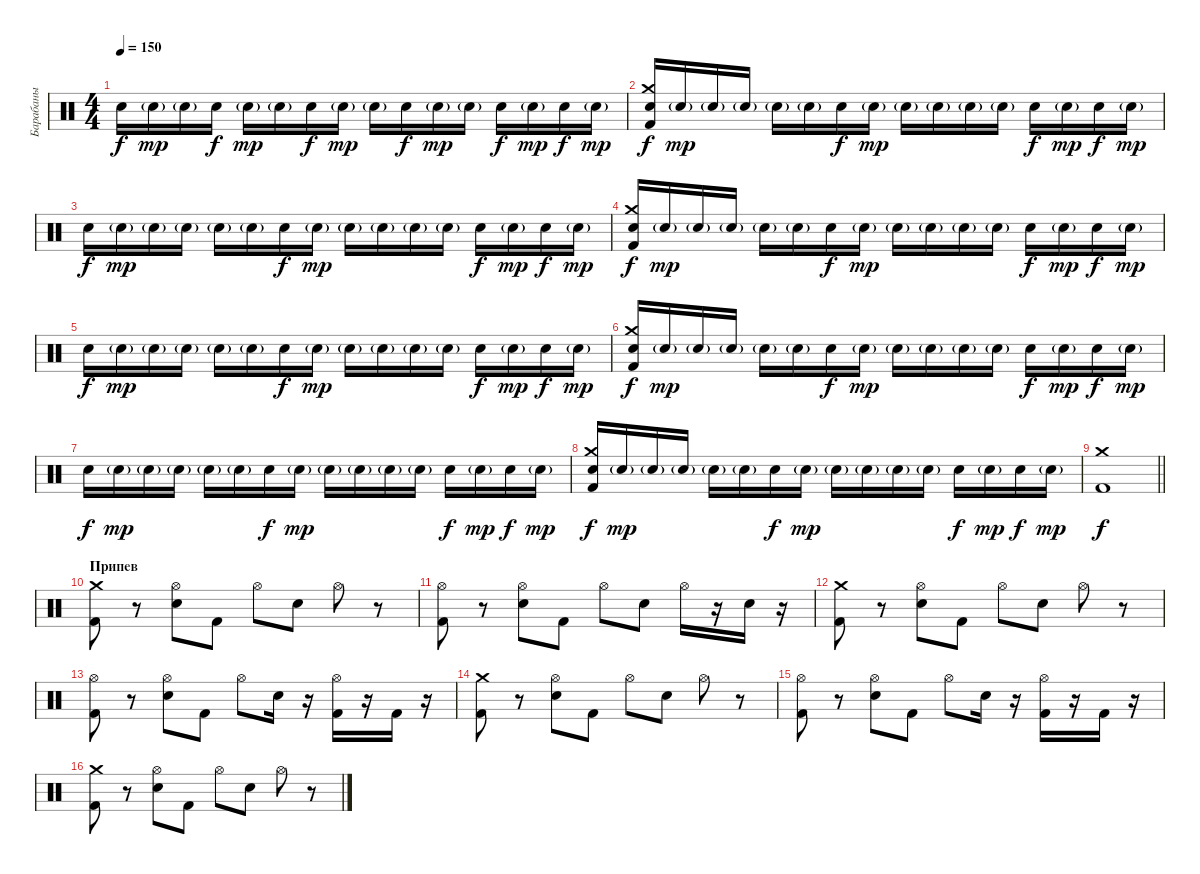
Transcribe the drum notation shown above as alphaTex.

\track ("Барабаны" "Барабаны") {instrument percussion}
\staff {score}
\articulation defaults
\ts (4 4)
\tempo 150
\clef neutral
\ks c "Electric Snare (hit)".16{dy f} "Electric Snare (hit)"{g}.16{dy mp} "Electric Snare (hit)"{g}.16 "Electric Snare (hit)".16{dy f} "Electric Snare (hit)"{g}.16{dy mp} "Electric Snare (hit)"{g}.16 "Electric Snare (hit)".16{dy f} "Electric Snare (hit)"{g}.16{dy mp} "Electric Snare (hit)"{g}.16 "Electric Snare (hit)".16{dy f} "Electric Snare (hit)"{g}.16{dy mp} "Electric Snare (hit)"{g}.16 "Electric Snare (hit)".16{dy f} "Electric Snare (hit)"{g}.16{dy mp} "Electric Snare (hit)".16{dy f} "Electric Snare (hit)"{g}.16{dy mp}
|
("Crash medium (hit)" "Electric Snare (hit)" "Kick (hit) 2").16{dy f} "Electric Snare (hit)"{g}.16{dy mp} "Electric Snare (hit)"{g}.16 "Electric Snare (hit)"{g}.16 "Electric Snare (hit)"{g}.16 "Electric Snare (hit)"{g}.16 "Electric Snare (hit)".16{dy f} "Electric Snare (hit)"{g}.16{dy mp} "Electric Snare (hit)"{g}.16 "Electric Snare (hit)"{g}.16 "Electric Snare (hit)"{g}.16 "Electric Snare (hit)"{g}.16 "Electric Snare (hit)".16{dy f} "Electric Snare (hit)"{g}.16{dy mp} "Electric Snare (hit)".16{dy f} "Electric Snare (hit)"{g}.16{dy mp} |
"Electric Snare (hit)".16{dy f} "Electric Snare (hit)"{g}.16{dy mp} "Electric Snare (hit)"{g}.16 "Electric Snare (hit)"{g}.16 "Electric Snare (hit)"{g}.16 "Electric Snare (hit)"{g}.16 "Electric Snare (hit)".16{dy f} "Electric Snare (hit)"{g}.16{dy mp} "Electric Snare (hit)"{g}.16 "Electric Snare (hit)"{g}.16 "Electric Snare (hit)"{g}.16 "Electric Snare (hit)"{g}.16 "Electric Snare (hit)".16{dy f} "Electric Snare (hit)"{g}.16{dy mp} "Electric Snare (hit)".16{dy f} "Electric Snare (hit)"{g}.16{dy mp} |
("Crash medium (hit)" "Electric Snare (hit)" "Kick (hit) 2").16{dy f} "Electric Snare (hit)"{g}.16{dy mp} "Electric Snare (hit)"{g}.16 "Electric Snare (hit)"{g}.16 "Electric Snare (hit)"{g}.16 "Electric Snare (hit)"{g}.16 "Electric Snare (hit)".16{dy f} "Electric Snare (hit)"{g}.16{dy mp} "Electric Snare (hit)"{g}.16 "Electric Snare (hit)"{g}.16 "Electric Snare (hit)"{g}.16 "Electric Snare (hit)"{g}.16 "Electric Snare (hit)".16{dy f} "Electric Snare (hit)"{g}.16{dy mp} "Electric Snare (hit)".16{dy f} "Electric Snare (hit)"{g}.16{dy mp} |
"Electric Snare (hit)".16{dy f} "Electric Snare (hit)"{g}.16{dy mp} "Electric Snare (hit)"{g}.16 "Electric Snare (hit)"{g}.16 "Electric Snare (hit)"{g}.16 "Electric Snare (hit)"{g}.16 "Electric Snare (hit)".16{dy f} "Electric Snare (hit)"{g}.16{dy mp} "Electric Snare (hit)"{g}.16 "Electric Snare (hit)"{g}.16 "Electric Snare (hit)"{g}.16 "Electric Snare (hit)"{g}.16 "Electric Snare (hit)".16{dy f} "Electric Snare (hit)"{g}.16{dy mp} "Electric Snare (hit)".16{dy f} "Electric Snare (hit)"{g}.16{dy mp} |
("Crash medium (hit)" "Electric Snare (hit)" "Kick (hit) 2").16{dy f} "Electric Snare (hit)"{g}.16{dy mp} "Electric Snare (hit)"{g}.16 "Electric Snare (hit)"{g}.16 "Electric Snare (hit)"{g}.16 "Electric Snare (hit)"{g}.16 "Electric Snare (hit)".16{dy f} "Electric Snare (hit)"{g}.16{dy mp} "Electric Snare (hit)"{g}.16 "Electric Snare (hit)"{g}.16 "Electric Snare (hit)"{g}.16 "Electric Snare (hit)"{g}.16 "Electric Snare (hit)".16{dy f} "Electric Snare (hit)"{g}.16{dy mp} "Electric Snare (hit)".16{dy f} "Electric Snare (hit)"{g}.16{dy mp} |
"Electric Snare (hit)".16{dy f} "Electric Snare (hit)"{g}.16{dy mp} "Electric Snare (hit)"{g}.16 "Electric Snare (hit)"{g}.16 "Electric Snare (hit)"{g}.16 "Electric Snare (hit)"{g}.16 "Electric Snare (hit)".16{dy f} "Electric Snare (hit)"{g}.16{dy mp} "Electric Snare (hit)"{g}.16 "Electric Snare (hit)"{g}.16 "Electric Snare (hit)"{g}.16 "Electric Snare (hit)"{g}.16 "Electric Snare (hit)".16{dy f} "Electric Snare (hit)"{g}.16{dy mp} "Electric Snare (hit)".16{dy f} "Electric Snare (hit)"{g}.16{dy mp} |
("Crash medium (hit)" "Electric Snare (hit)" "Kick (hit) 2").16{dy f} "Electric Snare (hit)"{g}.16{dy mp} "Electric Snare (hit)"{g}.16 "Electric Snare (hit)"{g}.16 "Electric Snare (hit)"{g}.16 "Electric Snare (hit)"{g}.16 "Electric Snare (hit)".16{dy f} "Electric Snare (hit)"{g}.16{dy mp} "Electric Snare (hit)"{g}.16 "Electric Snare (hit)"{g}.16 "Electric Snare (hit)"{g}.16 "Electric Snare (hit)"{g}.16 "Electric Snare (hit)".16{dy f} "Electric Snare (hit)"{g}.16{dy mp} "Electric Snare (hit)".16{dy f} "Electric Snare (hit)"{g}.16{dy mp} |
\barLineRight lightlight
("Crash medium (hit)" "Kick (hit) 2").1{dy f} |
\section ("" "Припев")
("Crash medium (hit)" "Kick (hit) 2").8 r.8 ("Hi-Hat (open)" "Electric Snare (hit)").8 "Kick (hit) 2".8 "Hi-Hat (open)".8 "Electric Snare (hit)".8 "Hi-Hat (open)".8 r.8 |
("Hi-Hat (open)" "Kick (hit) 2").8 r.8 ("Hi-Hat (open)" "Electric Snare (hit)").8 "Kick (hit) 2".8 "Hi-Hat (open)".8 "Electric Snare (hit)".8 "Hi-Hat (open)".16 r.16 "Electric Snare (hit)".16 r.16 |
("Crash medium (hit)" "Kick (hit) 2").8 r.8 ("Hi-Hat (open)" "Electric Snare (hit)").8 "Kick (hit) 2".8 "Hi-Hat (open)".8 "Electric Snare (hit)".8 "Hi-Hat (open)".8 r.8 |
("Hi-Hat (open)" "Kick (hit) 2").8 r.8 ("Hi-Hat (open)" "Electric Snare (hit)").8 "Kick (hit) 2".8 "Hi-Hat (open)".8 "Electric Snare (hit)".16 r.16 ("Hi-Hat (open)" "Kick (hit) 2").16 r.16 "Kick (hit) 2".16 r.16 |
("Crash medium (hit)" "Kick (hit) 2").8 r.8 ("Hi-Hat (open)" "Electric Snare (hit)").8 "Kick (hit) 2".8 "Hi-Hat (open)".8 "Electric Snare (hit)".8 "Hi-Hat (open)".8 r.8 |
("Hi-Hat (open)" "Kick (hit) 2").8 r.8 ("Hi-Hat (open)" "Electric Snare (hit)").8 "Kick (hit) 2".8 "Hi-Hat (open)".8 "Electric Snare (hit)".16 r.16 ("Hi-Hat (open)" "Kick (hit) 2").16 r.16 "Kick (hit) 2".16 r.16 |
("Crash medium (hit)" "Kick (hit) 2").8 r.8 ("Hi-Hat (open)" "Electric Snare (hit)").8 "Kick (hit) 2".8 "Hi-Hat (open)".8 "Electric Snare (hit)".8 "Hi-Hat (open)".8 r.8
